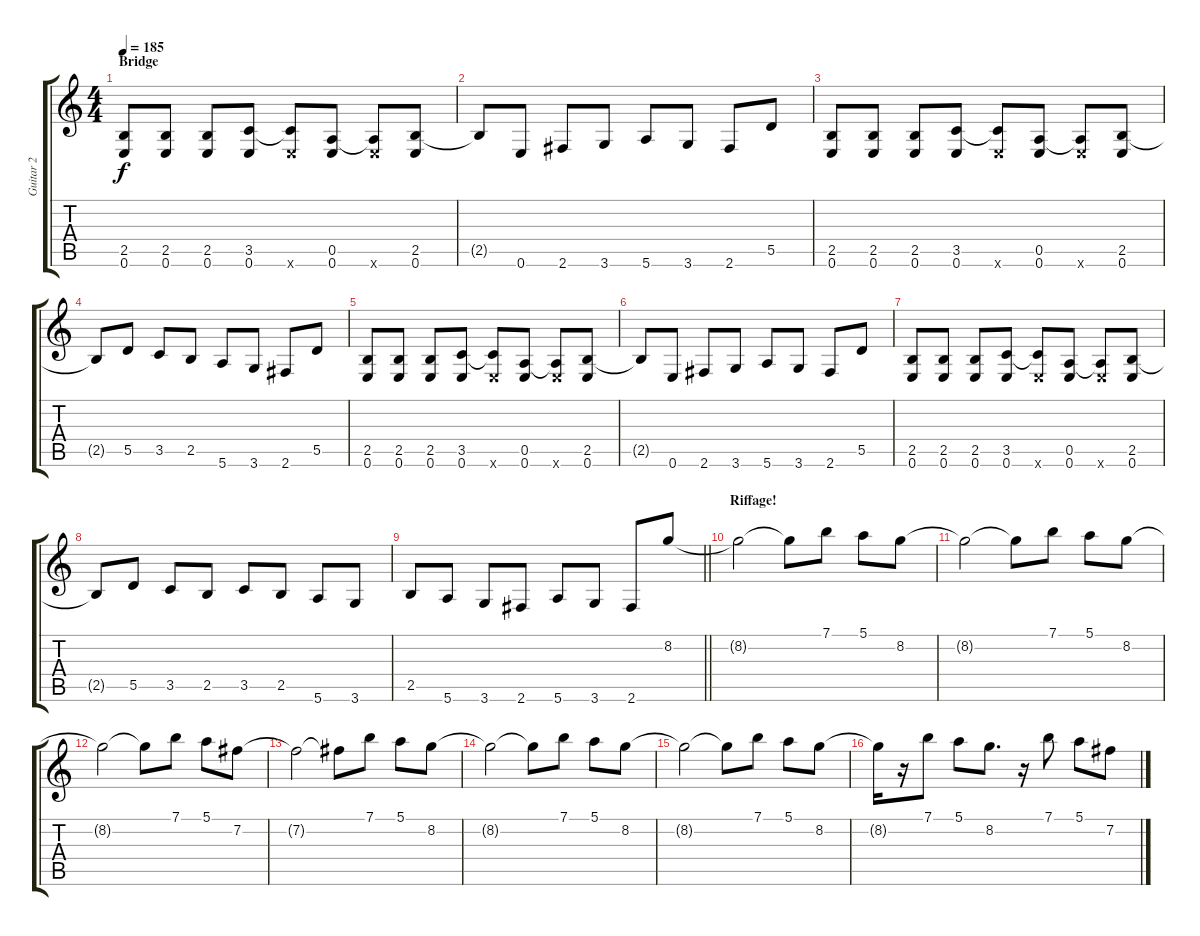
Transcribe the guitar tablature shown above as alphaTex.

\track ("Guitar 2" "Guitar 2") {solo instrument overdrivenguitar}
\staff {score tabs}
\tuning (E4 B3 G3 D3 A2 E2) {hide}
\ts (4 4)
\section ("" "Bridge")
\tempo 185
\clef g2
\ks c
(2.5 0.6).8{dy f} (2.5 0.6).8 (2.5 0.6).8 (3.5 0.6).8 (3.5{t} 0.6{x}).8 (0.5 0.6).8 (0.5{t} 0.6{x}).8 (2.5 0.6).8 |
2.5{t}.8 0.6.8 2.6.8 3.6.8 5.6.8 3.6.8 2.6.8 5.5.8 |
(2.5 0.6).8 (2.5 0.6).8 (2.5 0.6).8 (3.5 0.6).8 (3.5{t} 0.6{x}).8 (0.5 0.6).8 (0.5{t} 0.6{x}).8 (2.5 0.6).8 |
2.5{t}.8 5.5.8 3.5.8 2.5.8 5.6.8 3.6.8 2.6.8 5.5.8 |
(2.5 0.6).8 (2.5 0.6).8 (2.5 0.6).8 (3.5 0.6).8 (3.5{t} 0.6{x}).8 (0.5 0.6).8 (0.5{t} 0.6{x}).8 (2.5 0.6).8 |
2.5{t}.8 0.6.8 2.6.8 3.6.8 5.6.8 3.6.8 2.6.8 5.5.8 |
(2.5 0.6).8 (2.5 0.6).8 (2.5 0.6).8 (3.5 0.6).8 (3.5{t} 0.6{x}).8 (0.5 0.6).8 (0.5{t} 0.6{x}).8 (2.5 0.6).8 |
2.5{t}.8 5.5.8 3.5.8 2.5.8 3.5.8 2.5.8 5.6.8 3.6.8 |
\barLineRight lightlight
2.5.8 5.6.8 3.6.8 2.6.8 5.6.8 3.6.8 2.6.8 8.2.8{volume 10 balance 3} |
\section ("" "Riffage!")
8.2{t}.2 8.2{t}.8 7.1.8 5.1.8 8.2.8 |
8.2{t}.2 8.2{t}.8 7.1.8 5.1.8 8.2.8 |
8.2{t}.2 8.2{t}.8 7.1.8 5.1.8 7.2.8 |
7.2{t}.2 7.2{t}.8 7.1.8 5.1.8 8.2.8 |
8.2{t}.2 8.2{t}.8 7.1.8 5.1.8 8.2.8 |
8.2{t}.2 8.2{t}.8 7.1.8 5.1.8 8.2.8 |
8.2{t}.16 r.16 7.1.8 5.1.8 8.2.8{d} r.16 7.1.8 5.1.8 7.2.8
